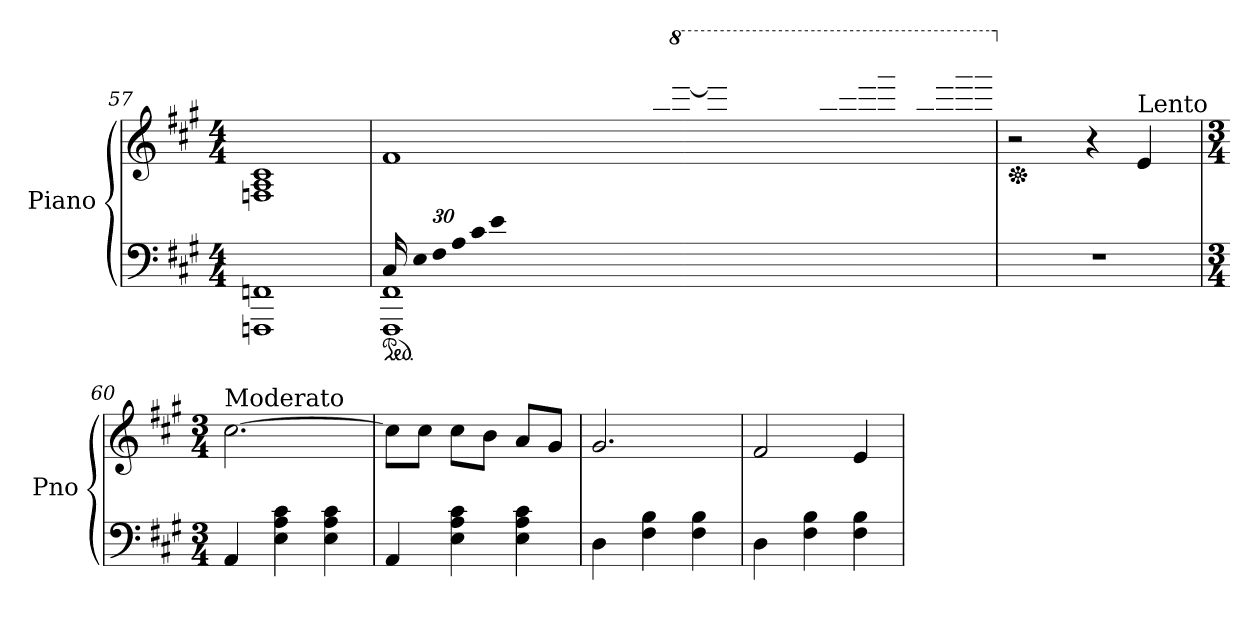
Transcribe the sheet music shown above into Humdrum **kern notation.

**kern	**kern
*part1	*part1
*staff2	*staff1
*I"Piano	*
*I'Pno	*
*clefF4	*clefG2
*k[f#c#g#]	*k[f#c#g#]
*A:	*A:
*M4/4	*M4/4
=57	=57
1FFFn 1FFn	1Fn 1A 1c#
!!LO:LB:g=z
=58	=58
*ped	*
*Xbrackettup	*
!LO:N:vis=16	!
*^	*^
480%17C#/LL	1FFF# 1FF#	1f#	80%17ryy
!LO:N:vis=16	!	!	!
480%17E/	.	.	.
!LO:N:vis=16	!	!	!
480%17F#/	.	.	.
!LO:N:vis=16	!	!	!
480%17A/	.	.	.
!LO:N:vis=16	!	!	!
480%17c#/	.	.	.
!LO:N:vis=16	!	!	!
480%17e/	.	.	.
!	!	!	!LO:N:vis=16
80%63ryy	.	.	480%17f#\JJ
.	.	.	480ryy
*	*	*	*Xbrackettup
!	!	!	!LO:N:vis=16
.	.	.	480%17g#/LL
!	!	!	!LO:N:vis=16
.	.	.	480%17a/
!	!	!	!LO:N:vis=16
.	.	.	480%17cc#/
!	!	!	!LO:N:vis=16
.	.	.	480%17ee/
!	!	!	!LO:N:vis=16
.	.	.	480%17gg#/
!	!	!	!LO:N:vis=16
.	.	.	480%17bb/
*	*	*8va	*
.	.	.	[480eeee/
.	.	.	30eeee/JJ]
.	.	.	480ryy
.	.	.	24eee\LL
.	.	.	24ggg#\
.	.	.	24bbb\
.	.	.	24dddd\
.	.	.	24ffff#\
.	.	.	24gggg#\JJ
.	.	.	20ggg#\LL
.	.	.	20bbb\
*	*	*8va	*
.	.	.	20eeee\
.	.	.	20gggg#\
.	.	.	20aaaa\JJ
*v	*v	*	*
*	*v	*v
=59	=59
*	*Xped
*	*X8va
*	*X8va
1r	2r
.	4r
!	!LO:TX:a:t=Lento
.	4e/
=60	=60
*M3/4	*M3/4
!	!LO:TX:a:t=Moderato
4AA/	[2.cc#\
4E\ 4A\ 4c#\	.
4E\ 4A\ 4c#\	.
=61	=61
4AA/	8cc#\L]
.	8cc#\J
4E\ 4A\ 4c#\	8cc#\L
.	8b\J
4E\ 4A\ 4c#\	8a/L
.	8g#/J
=62	=62
4D\	2.g#/
4F#\ 4B\	.
4F#\ 4B\	.
=63	=63
4D\	2f#/
4F#\ 4B\	.
4F#\ 4B\	4e/
=	=
*-	*-
